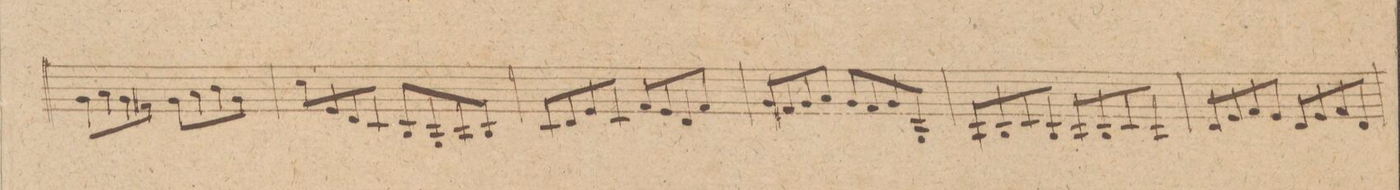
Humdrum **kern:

**kern	**dynam
*I"Violino 1mo	*
*clefG2	*
*k[]	*
*met(c|)	*
*M2/2	*
8g\L	.
8a\	.
8g\	.
8f#X\J	.
8g\L	.
8a\	.
8b\	.
8g\J	.
=9	=9
8cc\L	.
8e/	.
8d/	.
8c/J	.
8B/L	.
8G/	.
8A/	.
8B/J	.
=10	=10
8c/L	.
8d/	.
8e/	.
8c/J	.
8f/L	.
8e/	.
8d/	.
8f/J	.
=11	=11
8g/L	.
8f#X/	.
8g/	.
8a/J	.
8g/L	.
8f#/	.
8g/	.
8G/J	.
=12	=12
8A/L	.
8B/	.
8c/	.
8B/J	.
8A/L	.
8B/	.
8c/	.
8A/J	.
=13	=13
8d/L	.
8e/	.
8f/	.
8e/J	.
8d/L	.
8e/	.
8f/	.
8d/J	.
=14	=14
*-	*-
